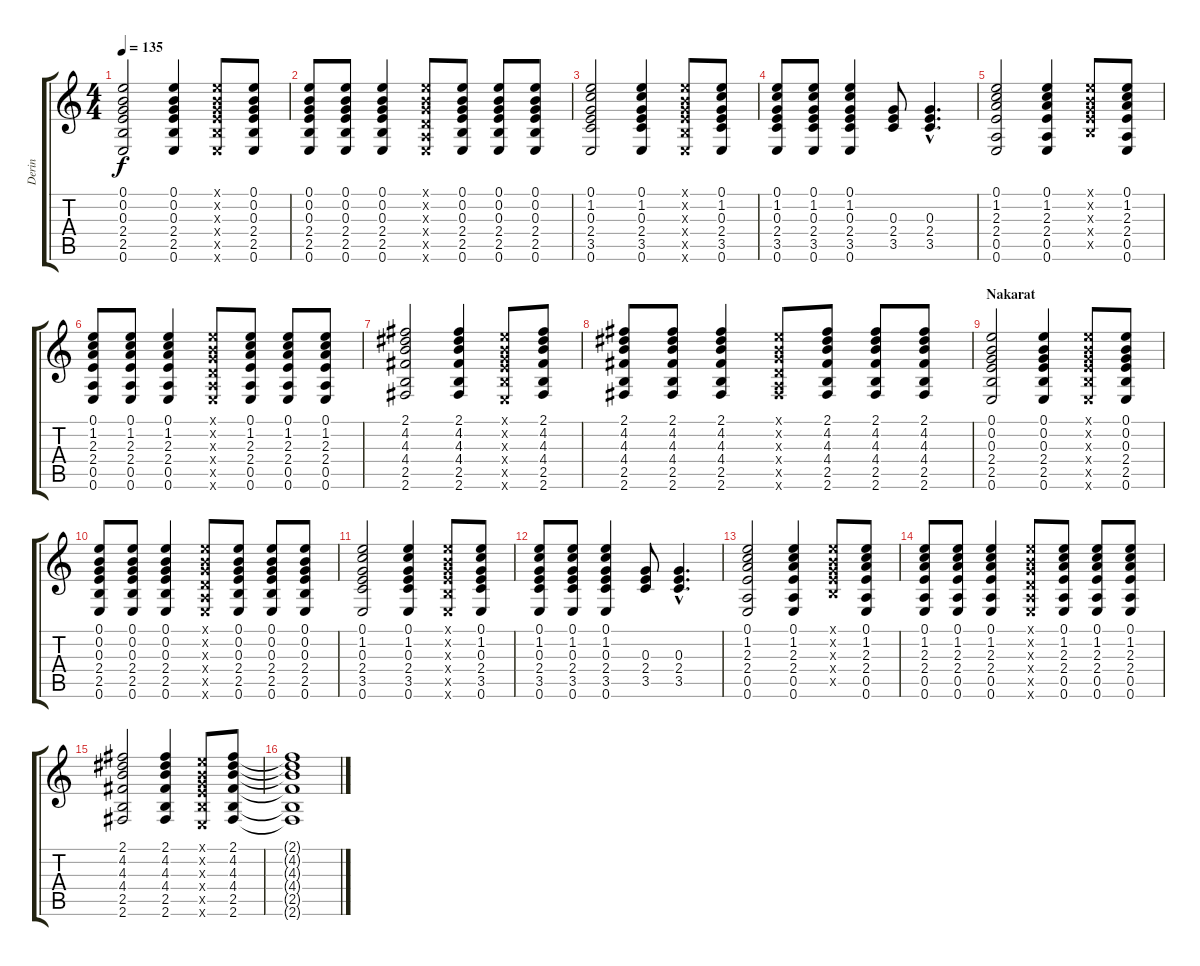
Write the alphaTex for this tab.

\track ("Derin" "Derin") {instrument electricguitarjazz}
\staff {score tabs}
\tuning (E4 B3 G3 D3 A2 E2) {hide}
\ts (4 4)
\tempo 135
\clef g2
\ks c
(0.1 0.2 0.3 2.4 2.5 0.6).2{dy f} (0.1 0.2 0.3 2.4 2.5 0.6).4 (0.1{x} 0.2{x} 0.3{x} 2.4{x} 2.5{x} 0.6{x}).8 (0.1 0.2 0.3 2.4 2.5 0.6).8 |
(0.1 0.2 0.3 2.4 2.5 0.6).8 (0.1 0.2 0.3 2.4 2.5 0.6).8 (0.1 0.2 0.3 2.4 2.5 0.6).4 (0.1{x} 0.2{x} 0.3{x} 0.4{x} 0.5{x} 0.6{x}).8 (0.1 0.2 0.3 2.4 2.5 0.6).8 (0.1 0.2 0.3 2.4 2.5 0.6).8 (0.1 0.2 0.3 2.4 2.5 0.6).8 |
(0.1 1.2 0.3 2.4 3.5 0.6).2 (0.1 1.2 0.3 2.4 3.5 0.6).4 (0.1{x} 0.2{x} 0.3{x} 2.4{x} 2.5{x} 0.6{x}).8 (0.1 1.2 0.3 2.4 3.5 0.6).8 |
(0.1 1.2 0.3 2.4 3.5 0.6).8 (0.1 1.2 0.3 2.4 3.5 0.6).8 (0.1 1.2 0.3 2.4 3.5 0.6).4 (0.3 2.4 3.5).8 (0.3{hac} 2.4{hac} 3.5{hac}).4{d} |
(0.1 1.2 2.3 2.4 0.5 0.6).2 (0.1 1.2 2.3 2.4 0.5 0.6).4 (0.1{x} 0.2{x} 0.3{x} 2.4{x} 2.5{x}).8 (0.1 1.2 2.3 2.4 0.5 0.6).8 |
(0.1 1.2 2.3 2.4 0.5 0.6).8 (0.1 1.2 2.3 2.4 0.5 0.6).8 (0.1 1.2 2.3 2.4 0.5 0.6).4 (0.1{x} 0.2{x} 0.3{x} 0.4{x} 0.5{x} 0.6{x}).8 (0.1 1.2 2.3 2.4 0.5 0.6).8 (0.1 1.2 2.3 2.4 0.5 0.6).8 (0.1 1.2 2.3 2.4 0.5 0.6).8 |
(2.1 4.2 4.3 4.4 2.5 2.6).2 (2.1 4.2 4.3 4.4 2.5 2.6).4 (0.1{x} 0.2{x} 0.3{x} 2.4{x} 2.5{x} 0.6{x}).8 (2.1 4.2 4.3 4.4 2.5 2.6).8 |
(2.1 4.2 4.3 4.4 2.5 2.6).8 (2.1 4.2 4.3 4.4 2.5 2.6).8 (2.1 4.2 4.3 4.4 2.5 2.6).4 (0.1{x} 0.2{x} 0.3{x} 0.4{x} 0.5{x} 2.6{x}).8 (2.1 4.2 4.3 4.4 2.5 2.6).8 (2.1 4.2 4.3 4.4 2.5 2.6).8 (2.1 4.2 4.3 4.4 2.5 2.6).8 |
\section ("" "Nakarat")
(0.1 0.2 0.3 2.4 2.5 0.6).2 (0.1 0.2 0.3 2.4 2.5 0.6).4 (0.1{x} 0.2{x} 0.3{x} 2.4{x} 2.5{x} 0.6{x}).8 (0.1 0.2 0.3 2.4 2.5 0.6).8 |
(0.1 0.2 0.3 2.4 2.5 0.6).8 (0.1 0.2 0.3 2.4 2.5 0.6).8 (0.1 0.2 0.3 2.4 2.5 0.6).4 (0.1{x} 0.2{x} 0.3{x} 0.4{x} 0.5{x} 0.6{x}).8 (0.1 0.2 0.3 2.4 2.5 0.6).8 (0.1 0.2 0.3 2.4 2.5 0.6).8 (0.1 0.2 0.3 2.4 2.5 0.6).8 |
(0.1 1.2 0.3 2.4 3.5 0.6).2 (0.1 1.2 0.3 2.4 3.5 0.6).4 (0.1{x} 0.2{x} 0.3{x} 2.4{x} 2.5{x} 0.6{x}).8 (0.1 1.2 0.3 2.4 3.5 0.6).8 |
(0.1 1.2 0.3 2.4 3.5 0.6).8 (0.1 1.2 0.3 2.4 3.5 0.6).8 (0.1 1.2 0.3 2.4 3.5 0.6).4 (0.3 2.4 3.5).8 (0.3{hac} 2.4{hac} 3.5{hac}).4{d} |
(0.1 1.2 2.3 2.4 0.5 0.6).2 (0.1 1.2 2.3 2.4 0.5 0.6).4 (0.1{x} 0.2{x} 0.3{x} 2.4{x} 2.5{x}).8 (0.1 1.2 2.3 2.4 0.5 0.6).8 |
(0.1 1.2 2.3 2.4 0.5 0.6).8 (0.1 1.2 2.3 2.4 0.5 0.6).8 (0.1 1.2 2.3 2.4 0.5 0.6).4 (0.1{x} 0.2{x} 0.3{x} 0.4{x} 0.5{x} 0.6{x}).8 (0.1 1.2 2.3 2.4 0.5 0.6).8 (0.1 1.2 2.3 2.4 0.5 0.6).8 (0.1 1.2 2.3 2.4 0.5 0.6).8 |
(2.1 4.2 4.3 4.4 2.5 2.6).2 (2.1 4.2 4.3 4.4 2.5 2.6).4 (0.1{x} 0.2{x} 0.3{x} 2.4{x} 2.5{x} 0.6{x}).8 (2.1 4.2 4.3 4.4 2.5 2.6).8 |
(2.1{t} 4.2{t} 4.3{t} 4.4{t} 2.5{t} 2.6{t}).1
